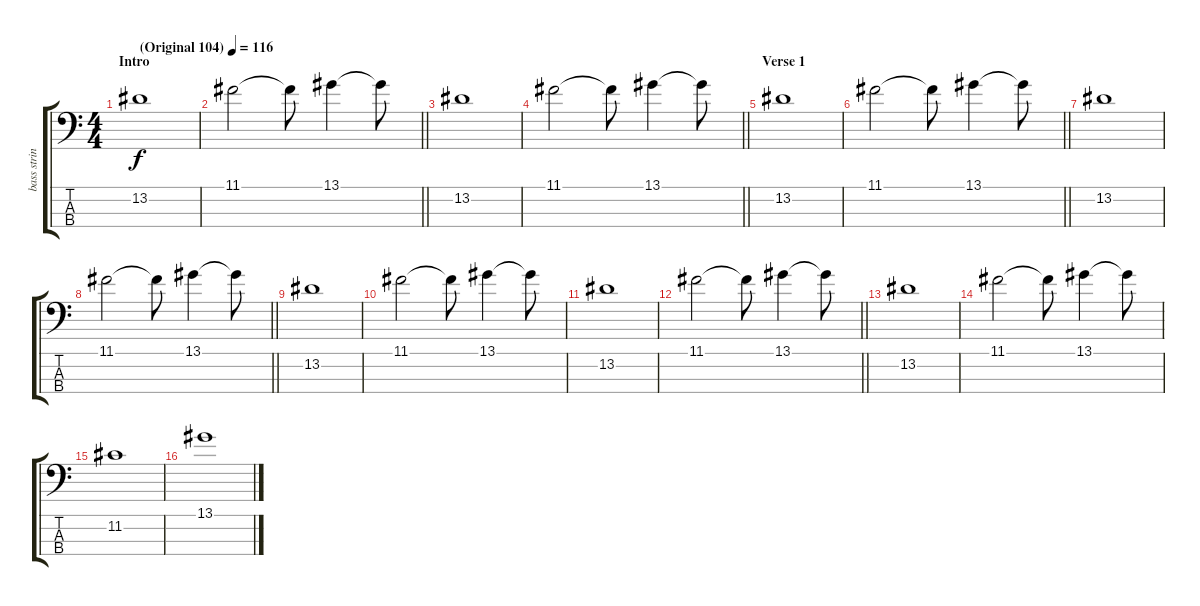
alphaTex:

\track ("bass strings" "bass strin") {instrument electricbassfinger}
\staff {score tabs}
\tuning (G2 D2 A1 D1) {hide}
\ts (4 4)
\section ("" "Intro")
\tempo (116 "(Original 104)")
\clef f4
\ks c
13.2.1{dy f instrument electricbassfinger} |
\barLineRight lightlight
11.1.2 11.1{t}.8 13.1.4 13.1{t}.8 |
\section ("" "")
13.2.1 |
\barLineRight lightlight
11.1.2 11.1{t}.8 13.1.4 13.1{t}.8 |
\section ("" "Verse 1")
13.2.1 |
\barLineRight lightlight
11.1.2 11.1{t}.8 13.1.4 13.1{t}.8 |
13.2.1 |
\barLineRight lightlight
11.1.2 11.1{t}.8 13.1.4 13.1{t}.8 |
\section ("" "")
13.2.1 |
11.1.2 11.1{t}.8 13.1.4 13.1{t}.8 |
13.2.1 |
\barLineRight lightlight
11.1.2 11.1{t}.8 13.1.4 13.1{t}.8 |
13.2.1 |
11.1.2 11.1{t}.8 13.1.4 13.1{t}.8 |
11.2.1 |
13.1.1
